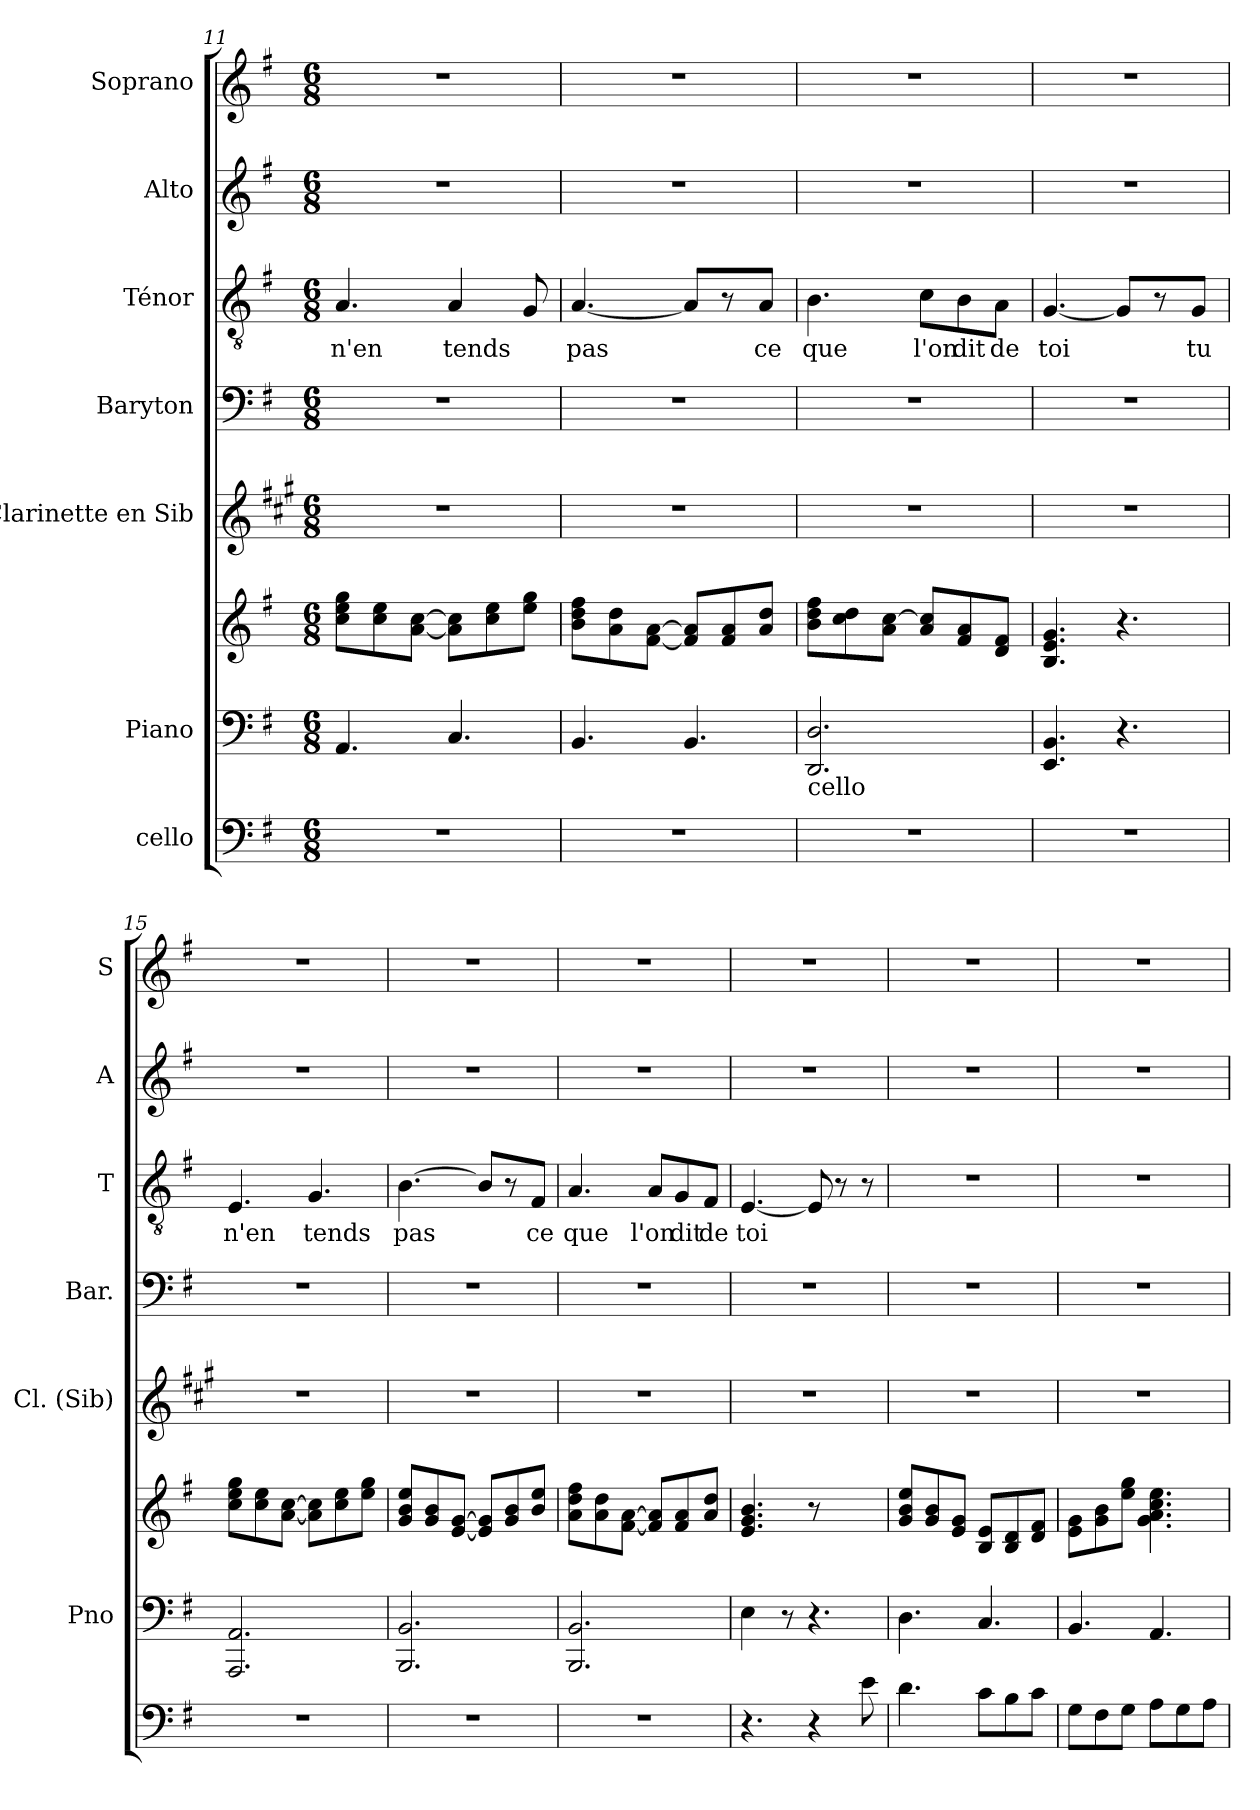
**kern	**kern	**kern	**kern	**kern	**kern	**text	**kern	**kern
*part7	*part6	*part6	*part5	*part4	*part3	*part3	*part2	*part1
*staff8	*staff7	*staff6	*staff5	*staff4	*staff3	*staff3	*staff2	*staff1
*I"cello	*I"Piano	*	*I"Clarinette en Sib	*I"Baryton	*I"Ténor	*	*I"Alto	*I"Soprano
*	*I'Pno	*	*I'Cl. (Sib)	*I'Bar.	*I'T	*	*I'A	*I'S
*clefF4	*clefF4	*clefG2	*clefG2	*clefF4	*clefGv2	*	*clefG2	*clefG2
*	*	*	*ITrd1c2	*	*	*	*	*
*k[f#]	*k[f#]	*k[f#]	*k[f#]	*k[f#]	*k[f#]	*	*k[f#]	*k[f#]
*G:	*G:	*G:	*G:	*G:	*G:	*	*G:	*G:
*M6/8	*M6/8	*M6/8	*M6/8	*M6/8	*M6/8	*	*M6/8	*M6/8
=11	=11	=11	=11	=11	=11	=11	=11	=11
!	!	!	!	!	!	!LO:LY:b	!	!
2.r	4.AA/	8cc\ 8ee\ 8gg\L	2.r	2.r	4.A/	n'en	2.r	2.r
.	.	8cc\ 8ee\	.	.	.	.	.	.
.	.	[8a\ [8cc\J	.	.	.	.	.	.
!	!	!	!	!	!	!LO:LY:b	!	!
.	4.C/	8a\] 8cc\]L	.	.	4A/	tends	.	.
.	.	8cc\ 8ee\	.	.	.	.	.	.
.	.	8ee\ 8gg\J	.	.	8G/	.	.	.
=12	=12	=12	=12	=12	=12	=12	=12	=12
!	!	!	!	!	!	!LO:LY:b	!	!
2.r	4.BB/	8b\ 8dd\ 8ff#\L	2.r	2.r	[4.A/	pas	2.r	2.r
.	.	8a\ 8dd\	.	.	.	.	.	.
.	.	[8f#\ [8a\J	.	.	.	.	.	.
.	4.BB/	8f#/] 8a/]L	.	.	8A/L]	.	.	.
.	.	8f#/ 8a/	.	.	8r	.	.	.
!	!	!	!	!	!	!LO:LY:b	!	!
.	.	8a/ 8dd/J	.	.	8A/J	ce	.	.
!!LO:LB:g=z
=13	=13	=13	=13	=13	=13	=13	=13	=13
!	!LO:TX:b:t=cello	!	!	!	!	!	!	!
!	!	!	!	!	!	!LO:LY:b	!	!
2.r	2.DD/ 2.D/	8b\ 8dd\ 8ff#\L	2.r	2.r	4.B\	que	2.r	2.r
.	.	8cc\ 8dd\	.	.	.	.	.	.
.	.	8a\ [8cc\J	.	.	.	.	.	.
!	!	!	!	!	!	!LO:LY:b	!	!
.	.	8a/ 8cc/]L	.	.	8c\L	l'on	.	.
!	!	!	!	!	!	!LO:LY:b	!	!
.	.	8f#/ 8a/	.	.	8B\	dit	.	.
!	!	!	!	!	!	!LO:LY:b	!	!
.	.	8d/ 8f#/J	.	.	8A\J	de	.	.
=14	=14	=14	=14	=14	=14	=14	=14	=14
!	!	!	!	!	!	!LO:LY:b	!	!
2.r	4.EE/ 4.BB/	4.B/ 4.e/ 4.g/	2.r	2.r	[4.G/	toi	2.r	2.r
.	4.r	4.r	.	.	8G/L]	.	.	.
.	.	.	.	.	8r	.	.	.
!	!	!	!	!	!	!LO:LY:b	!	!
.	.	.	.	.	8G/J	tu	.	.
=15	=15	=15	=15	=15	=15	=15	=15	=15
!	!	!	!	!	!	!LO:LY:b	!	!
2.r	2.AAA/ 2.AA/	8cc\ 8ee\ 8gg\L	2.r	2.r	4.E/	n'en	2.r	2.r
.	.	8cc\ 8ee\	.	.	.	.	.	.
.	.	[8a\ [8cc\J	.	.	.	.	.	.
!	!	!	!	!	!	!LO:LY:b	!	!
.	.	8a\] 8cc\]L	.	.	4.G/	tends	.	.
.	.	8cc\ 8ee\	.	.	.	.	.	.
.	.	8ee\ 8gg\J	.	.	.	.	.	.
=16	=16	=16	=16	=16	=16	=16	=16	=16
!	!	!	!	!	!	!LO:LY:b	!	!
2.r	2.BBB/ 2.BB/	8g/ 8b/ 8ee/L	2.r	2.r	[4.B\	pas	2.r	2.r
.	.	8g/ 8b/	.	.	.	.	.	.
.	.	[8e/ [8g/J	.	.	.	.	.	.
.	.	8e/] 8g/]L	.	.	8B/L]	.	.	.
.	.	8g/ 8b/	.	.	8r	.	.	.
!	!	!	!	!	!	!LO:LY:b	!	!
.	.	8b/ 8ee/J	.	.	8F#/J	ce	.	.
=17	=17	=17	=17	=17	=17	=17	=17	=17
!	!	!	!	!	!	!LO:LY:b	!	!
2.r	2.BBB/ 2.BB/	8a\ 8dd\ 8ff#\L	2.r	2.r	4.A/	que	2.r	2.r
.	.	8a\ 8dd\	.	.	.	.	.	.
.	.	[8f#\ [8a\J	.	.	.	.	.	.
!	!	!	!	!	!	!LO:LY:b	!	!
.	.	8f#/] 8a/]L	.	.	8A/L	l'on	.	.
!	!	!	!	!	!	!LO:LY:b	!	!
.	.	8f#/ 8a/	.	.	8G/	dit	.	.
!	!	!	!	!	!	!LO:LY:b	!	!
.	.	8a/ 8dd/J	.	.	8F#/J	de	.	.
=18	=18	=18	=18	=18	=18	=18	=18	=18
!	!	!	!	!	!	!LO:LY:b	!	!
4.r	4E\	4.e/ 4.g/ 4.b/	2.r	2.r	[4.E/	toi	2.r	2.r
.	8r	.	.	.	.	.	.	.
4r	4.r	8r	.	.	8E/]	.	.	.
.	.	4ryy	.	.	8r	.	.	.
8e\	.	.	.	.	8r	.	.	.
!!LO:PB:g=z
=19	=19	=19	=19	=19	=19	=19	=19	=19
4.d\	4.D\	8g/ 8b/ 8ee/L	2.r	2.r	2.r	.	2.r	2.r
.	.	8g/ 8b/	.	.	.	.	.	.
.	.	8e/ 8g/J	.	.	.	.	.	.
8c\L	4.C/	8B/ 8e/L	.	.	.	.	.	.
8B\	.	8B/ 8d/	.	.	.	.	.	.
8c\J	.	8d/ 8f#/J	.	.	.	.	.	.
=20	=20	=20	=20	=20	=20	=20	=20	=20
8G\L	4.BB/	8e\ 8g\L	2.r	2.r	2.r	.	2.r	2.r
8F#\	.	8g\ 8b\	.	.	.	.	.	.
8G\J	.	8ee\ 8gg\J	.	.	.	.	.	.
8A\L	4.AA/	4.g\ 4.a\ 4.cc\ 4.ee\	.	.	.	.	.	.
8G\	.	.	.	.	.	.	.	.
8A\J	.	.	.	.	.	.	.	.
=	=	=	=	=	=	=	=	=
*-	*-	*-	*-	*-	*-	*-	*-	*-
